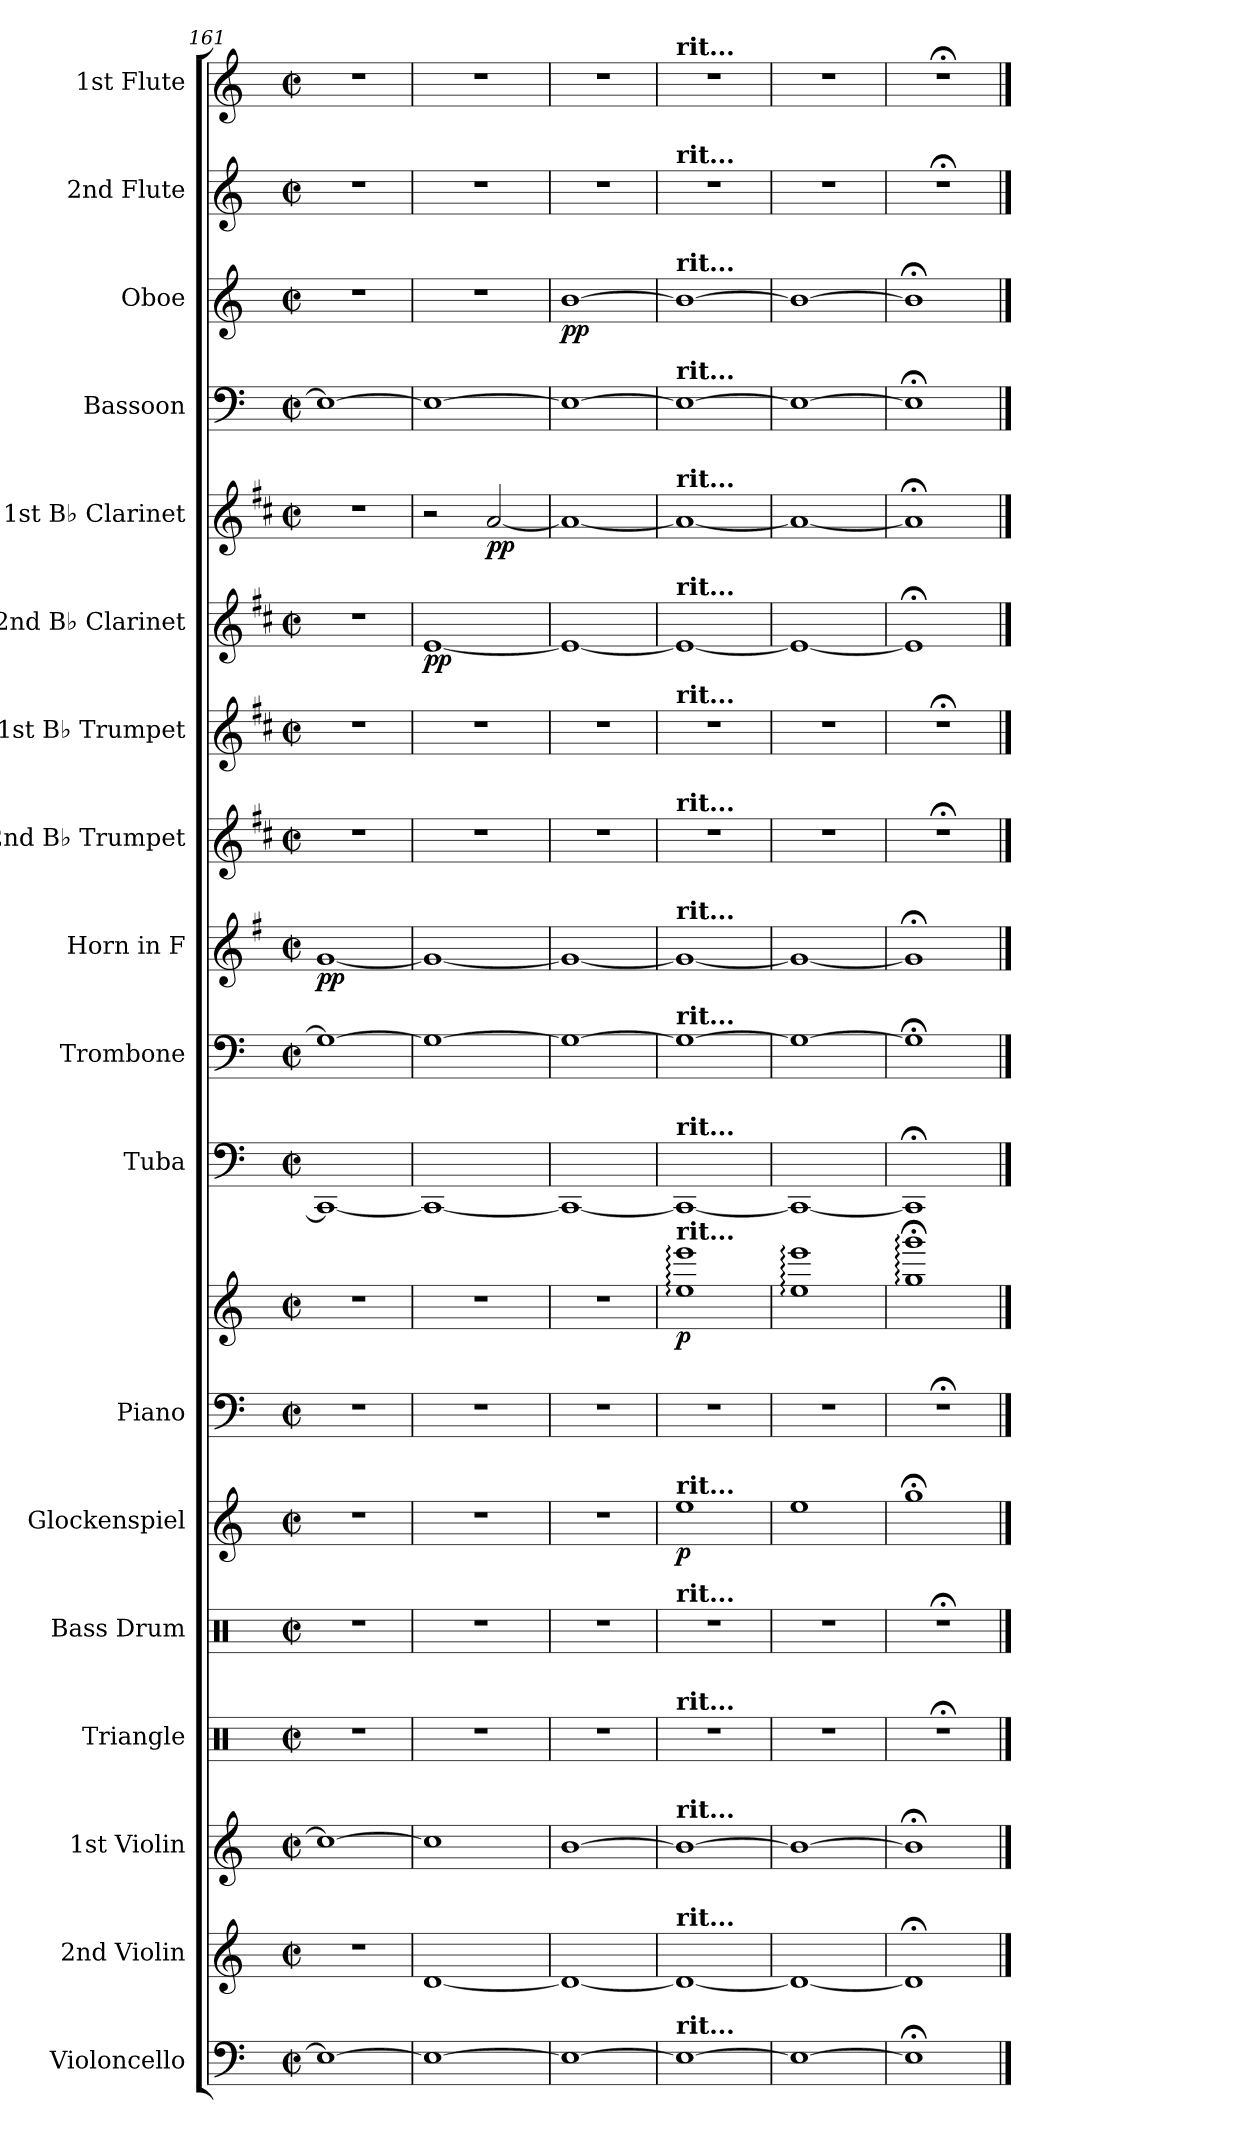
**kern	**kern	**kern	**kern	**kern	**kern	**dynam	**kern	**kern	**dynam	**kern	**kern	**kern	**dynam	**kern	**kern	**kern	**dynam	**kern	**dynam	**kern	**kern	**dynam	**kern	**kern
*part18	*part17	*part16	*part15	*part14	*part13	*part13	*part12	*part12	*part12	*part11	*part10	*part9	*part9	*part8	*part7	*part6	*part6	*part5	*part5	*part4	*part3	*part3	*part2	*part1
*staff19	*staff18	*staff17	*staff16	*staff15	*staff14	*staff14	*staff13	*staff12	*staff12/13	*staff11	*staff10	*staff9	*staff9	*staff8	*staff7	*staff6	*staff6	*staff5	*staff5	*staff4	*staff3	*staff3	*staff2	*staff1
*I"Violoncello	*I"2nd Violin	*I"1st Violin	*I"Triangle	*I"Bass Drum	*I"Glockenspiel	*	*I"Piano	*	*	*I"Tuba	*I"Trombone	*I"Horn in F	*	*I"2nd B♭ Trumpet	*I"1st B♭ Trumpet	*I"2nd B♭ Clarinet	*	*I"1st B♭ Clarinet	*	*I"Bassoon	*I"Oboe	*	*I"2nd Flute	*I"1st Flute
*I'Vc.	*I'Vln.	*I'Vln.	*I'Trgl.	*	*I'Glock.	*	*I'Pno.	*	*	*I'Tba.	*I'Tbn.	*	*	*I'B♭ Tpt.	*I'B♭ Tpt.	*I'B♭ Cl.	*	*I'B♭ Cl.	*	*I'Bsn.	*I'Ob.	*	*I'Fl.	*I'Fl.
!!LO:PB:g=z
*clefF4	*clefG2	*clefG2	*clefX	*clefX	*clefG2	*	*clefF4	*clefG2	*	*clefF4	*clefF4	*clefG2	*	*clefG2	*clefG2	*clefG2	*	*clefG2	*	*clefF4	*clefG2	*	*clefG2	*clefG2
*	*	*	*	*	*ITrd-14c-24	*	*	*	*	*	*	*ITrd4c7	*	*ITrd1c2	*ITrd1c2	*ITrd1c2	*	*ITrd1c2	*	*	*	*	*	*
*k[]	*k[]	*k[]	*k[]	*k[]	*k[]	*	*k[]	*k[]	*	*k[]	*k[]	*k[]	*	*k[]	*k[]	*k[]	*	*k[]	*	*k[]	*k[]	*	*k[]	*k[]
*M2/2	*M2/2	*M2/2	*M2/2	*M2/2	*M2/2	*	*M2/2	*M2/2	*	*M2/2	*M2/2	*M2/2	*	*M2/2	*M2/2	*M2/2	*	*M2/2	*	*M2/2	*M2/2	*	*M2/2	*M2/2
*met(c|)	*met(c|)	*met(c|)	*met(c|)	*met(c|)	*met(c|)	*	*met(c|)	*met(c|)	*	*met(c|)	*met(c|)	*met(c|)	*	*met(c|)	*met(c|)	*met(c|)	*	*met(c|)	*	*met(c|)	*met(c|)	*	*met(c|)	*met(c|)
=161	=161	=161	=161	=161	=161	=161	=161	=161	=161	=161	=161	=161	=161	=161	=161	=161	=161	=161	=161	=161	=161	=161	=161	=161
!	!	!	!	!	!	!	!	!	!	!	!	!	!LO:DY:b	!	!	!	!	!	!	!	!	!	!	!
1E_	1r	1cc_	1r	1r	1r	.	1r	1r	.	1CC_	1G_	[1c	pp	1r	1r	1r	.	1r	.	1E_	1r	.	1r	1r
=162	=162	=162	=162	=162	=162	=162	=162	=162	=162	=162	=162	=162	=162	=162	=162	=162	=162	=162	=162	=162	=162	=162	=162	=162
!	!	!	!	!	!	!	!	!	!	!	!	!	!	!	!	!	!LO:DY:b	!	!	!	!	!	!	!
1E_	[1d	1cc]	1r	1r	1r	.	1r	1r	.	1CC_	1G_	1c_	.	1r	1r	[1d	pp	2r	.	1E_	1r	.	1r	1r
!	!	!	!	!	!	!	!	!	!	!	!	!	!	!	!	!	!	!	!LO:DY:b	!	!	!	!	!
.	.	.	.	.	.	.	.	.	.	.	.	.	.	.	.	.	.	[2g/	pp	.	.	.	.	.
=163	=163	=163	=163	=163	=163	=163	=163	=163	=163	=163	=163	=163	=163	=163	=163	=163	=163	=163	=163	=163	=163	=163	=163	=163
!	!	!	!	!	!	!	!	!	!	!	!	!	!	!	!	!	!	!	!	!	!	!LO:DY:b	!	!
1E_	1d_	[1b	1r	1r	1r	.	1r	1r	.	1CC_	1G_	1c_	.	1r	1r	1d_	.	1g_	.	1E_	[1b	pp	1r	1r
=164	=164	=164	=164	=164	=164	=164	=164	=164	=164	=164	=164	=164	=164	=164	=164	=164	=164	=164	=164	=164	=164	=164	=164	=164
!	!	!	!	!	!	!	!	!	!	!	!	!	!	!	!	!	!	!	!	!	!	!	!	!LO:TX:a:B:t=rit...
!	!	!	!	!	!	!	!	!	!	!	!	!	!	!	!	!	!	!	!	!	!	!	!LO:TX:a:B:t=rit...	!
!	!	!	!	!	!	!	!	!	!	!	!	!	!	!	!	!	!	!	!	!	!LO:TX:a:B:t=rit...	!	!	!
!	!	!	!	!	!	!	!	!	!	!	!	!	!	!	!	!	!	!	!	!LO:TX:a:B:t=rit...	!	!	!	!
!	!	!	!	!	!	!	!	!	!	!	!	!	!	!	!	!	!	!LO:TX:a:B:t=rit...	!	!	!	!	!	!
!	!	!	!	!	!	!	!	!	!	!	!	!	!	!	!	!LO:TX:a:B:t=rit...	!	!	!	!	!	!	!	!
!	!	!	!	!	!	!	!	!	!	!	!	!	!	!	!LO:TX:a:B:t=rit...	!	!	!	!	!	!	!	!	!
!	!	!	!	!	!	!	!	!	!	!	!	!	!	!LO:TX:a:B:t=rit...	!	!	!	!	!	!	!	!	!	!
!	!	!	!	!	!	!	!	!	!	!	!	!LO:TX:a:B:t=rit...	!	!	!	!	!	!	!	!	!	!	!	!
!	!	!	!	!	!	!	!	!	!	!	!LO:TX:a:B:t=rit...	!	!	!	!	!	!	!	!	!	!	!	!	!
!	!	!	!	!	!	!	!	!	!	!LO:TX:a:B:t=rit...	!	!	!	!	!	!	!	!	!	!	!	!	!	!
!	!	!	!	!	!	!	!	!LO:TX:a:B:t=rit...	!	!	!	!	!	!	!	!	!	!	!	!	!	!	!	!
!	!	!	!	!	!LO:TX:a:B:t=rit...	!	!	!	!	!	!	!	!	!	!	!	!	!	!	!	!	!	!	!
!	!	!	!	!LO:TX:a:B:t=rit...	!	!	!	!	!	!	!	!	!	!	!	!	!	!	!	!	!	!	!	!
!	!	!	!LO:TX:a:B:t=rit...	!	!	!	!	!	!	!	!	!	!	!	!	!	!	!	!	!	!	!	!	!
!	!	!LO:TX:a:B:t=rit...	!	!	!	!	!	!	!	!	!	!	!	!	!	!	!	!	!	!	!	!	!	!
!	!LO:TX:a:B:t=rit...	!	!	!	!	!	!	!	!	!	!	!	!	!	!	!	!	!	!	!	!	!	!	!
!LO:TX:a:B:t=rit...	!	!	!	!	!	!	!	!	!	!	!	!	!	!	!	!	!	!	!	!	!	!	!	!
!	!	!	!	!	!	!LO:DY:b	!	!	!LO:DY:b	!	!	!	!	!	!	!	!	!	!	!	!	!	!	!
1E_	1d_	1b_	1r	1r	1eeee	p	1r	1ee: 1eee:	p	1CC_	1G_	1c_	.	1r	1r	1d_	.	1g_	.	1E_	1b_	.	1r	1r
=165	=165	=165	=165	=165	=165	=165	=165	=165	=165	=165	=165	=165	=165	=165	=165	=165	=165	=165	=165	=165	=165	=165	=165	=165
*	*	*	*	*	*	*	*	*	*	*	*	*	*	*	*	*	*	*	*	*	*	*	*	*MM60
1E_	1d_	1b_	1r	1r	1eeee	.	1r	1ee: 1eee:	.	1CC_	1G_	1c_	.	1r	1r	1d_	.	1g_	.	1E_	1b_	.	1r	1r
=166	=166	=166	=166	=166	=166	=166	=166	=166	=166	=166	=166	=166	=166	=166	=166	=166	=166	=166	=166	=166	=166	=166	=166	=166
*	*	*	*	*	*	*	*	*	*	*	*	*	*	*	*	*	*	*	*	*	*	*	*	*MM30
1E;<]	1d;<]	1b;<]	1r;<	1r;<	1gggg;<	.	1r;<	1gg;<: 1ggg;<:	.	1CC;<]	1G;<]	1c;<]	.	1r;<	1r;<	1d;<]	.	1g;<]	.	1E;<]	1b;<]	.	1r;<	1r;<
==	==	==	==	==	==	==	==	==	==	==	==	==	==	==	==	==	==	==	==	==	==	==	==	==
*-	*-	*-	*-	*-	*-	*-	*-	*-	*-	*-	*-	*-	*-	*-	*-	*-	*-	*-	*-	*-	*-	*-	*-	*-
